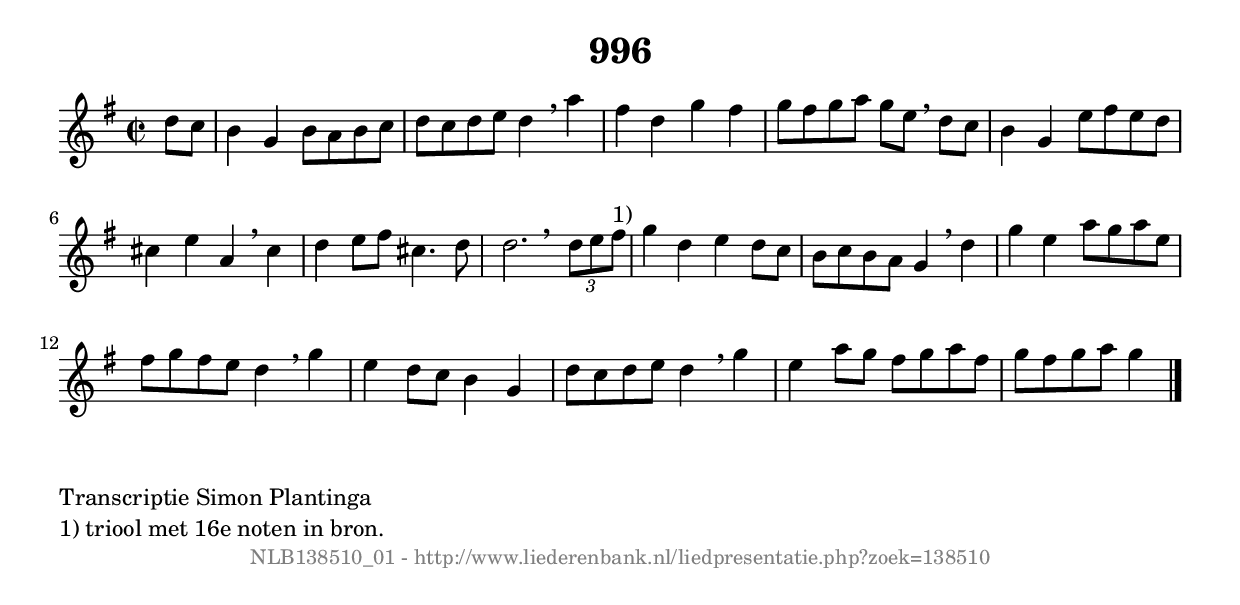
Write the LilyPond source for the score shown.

%
% produced by wce2krn 1.64 (7 June 2014)
%
\version"2.16"
#(append! paper-alist '(("long" . (cons (* 210 mm) (* 2000 mm)))))
#(set-default-paper-size "long")
sb = {\breathe}
mBreak = {\breathe }
bBreak = {\breathe }
x = {\once\override NoteHead #'style = #'cross }
gl=\glissando
itime={\override Staff.TimeSignature #'stencil = ##f }
ficta = {\once\set suggestAccidentals = ##t}
fine = {\once\override Score.RehearsalMark #'self-alignment-X = #1 \mark \markup {\italic{Fine}}}
dc = {\once\override Score.RehearsalMark #'self-alignment-X = #1 \mark \markup {\italic{D.C.}}}
dcf = {\once\override Score.RehearsalMark #'self-alignment-X = #1 \mark \markup {\italic{D.C. al Fine}}}
dcc = {\once\override Score.RehearsalMark #'self-alignment-X = #1 \mark \markup {\italic{D.C. al Coda}}}
ds = {\once\override Score.RehearsalMark #'self-alignment-X = #1 \mark \markup {\italic{D.S.}}}
dsf = {\once\override Score.RehearsalMark #'self-alignment-X = #1 \mark \markup {\italic{D.S. al Fine}}}
dsc = {\once\override Score.RehearsalMark #'self-alignment-X = #1 \mark \markup {\italic{D.S. al Coda}}}
pv = {\set Score.repeatCommands = #'((volta "1"))}
sv = {\set Score.repeatCommands = #'((volta "2"))}
tv = {\set Score.repeatCommands = #'((volta "3"))}
qv = {\set Score.repeatCommands = #'((volta "4"))}
xv = {\set Score.repeatCommands = #'((volta #f))}
\header{ tagline = ""
title = "996"
}
\score {{
\key g \major
\relative g'
{
\set melismaBusyProperties = #'()
\partial 32*8
\time 2/2
\tempo 4=120
\override Score.MetronomeMark #'transparent = ##t
\override Score.RehearsalMark #'break-visibility = #(vector #t #t #f)
d'8 c8 | b4 g4 b8 a8 b8 c8 | d8 c8 d8 e8 d4 \sb a'4 | fis4 d4 g4 fis4 | g8 fis8 g8 a8 g8 e8 \mBreak
d8 c8 | b4 g4 e'8 fis8 e8 d8 | cis4 e4 a,4 \sb cis4 | d4 e8 fis8 cis4. d8 | d2. \bar ":|:" \bBreak
\times 2/3 { d8 e fis^"1)" } | g4 d4 e4 d8 c8 | b8 c8 b8 a8 g4 \sb d'4 | g4 e4 a8 g8 a8 e8 | fis8 g8 fis8 e8 d4 \mBreak
g4 | e4 d8 c8 b4 g4 | d'8 c8 d8 e8 d4 \sb g4 | e4 a8 g8 fis8 g8 a8 fis8 | g8 fis8 g8 a8 g4 \bar "|."
 }}
 \midi { }
 \layout {
            indent = 0.0\cm
}
}
\markup { \wordwrap-string #" 
Transcriptie Simon Plantinga

1) triool met 16e noten in bron.
"}
\markup { \vspace #0 } \markup { \with-color #grey \fill-line { \center-column { \smaller "NLB138510_01 - http://www.liederenbank.nl/liedpresentatie.php?zoek=138510" } } }
